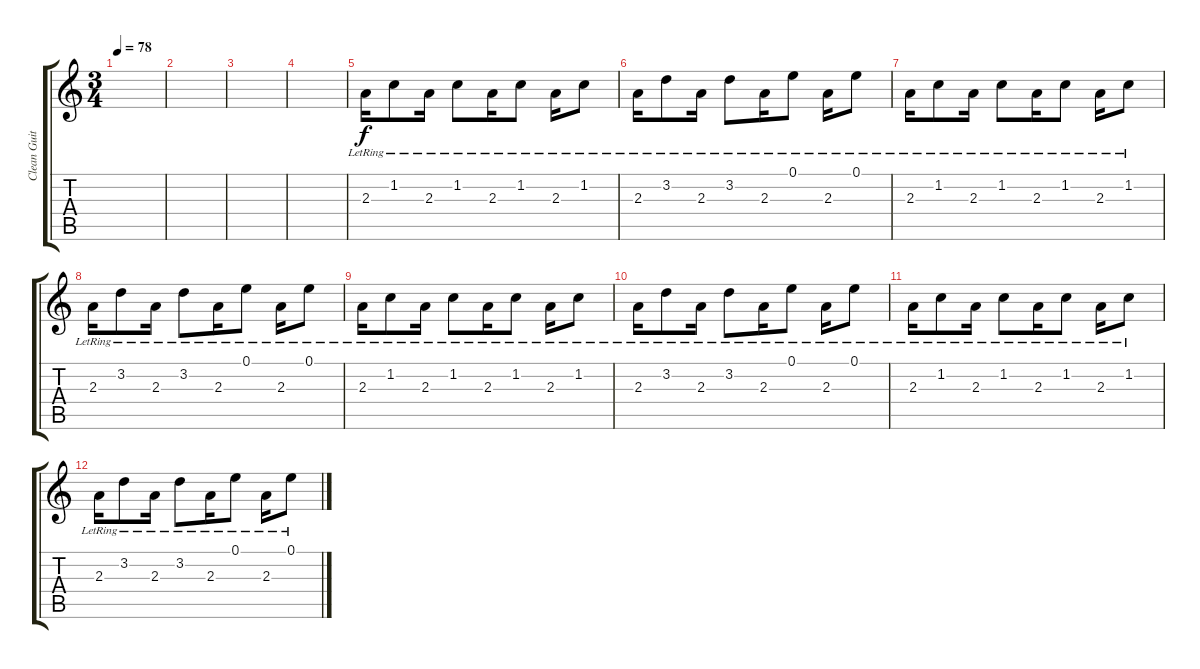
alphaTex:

\track ("Clean Guitar 1" "Clean Guit") {instrument electricguitarjazz}
\staff {score tabs}
\tuning (E4 B3 G3 D3 A2 D2) {hide}
\ts (3 4)
\tempo 78
\clef g2
\ks c
|
|
|
|
2.3{lr}.16 1.2{lr}.8 2.3{lr}.16 1.2{lr}.8 2.3{lr}.16 1.2{lr}.8 2.3{lr}.16 1.2{lr}.8 |
2.3{lr}.16 3.2{lr}.8 2.3{lr}.16 3.2{lr}.8 2.3{lr}.16 0.1{lr}.8 2.3{lr}.16 0.1{lr}.8 |
2.3{lr}.16 1.2{lr}.8 2.3{lr}.16 1.2{lr}.8 2.3{lr}.16 1.2{lr}.8 2.3{lr}.16 1.2{lr}.8 |
2.3{lr}.16 3.2{lr}.8 2.3{lr}.16 3.2{lr}.8 2.3{lr}.16 0.1{lr}.8 2.3{lr}.16 0.1{lr}.8 |
2.3{lr}.16 1.2{lr}.8 2.3{lr}.16 1.2{lr}.8 2.3{lr}.16 1.2{lr}.8 2.3{lr}.16 1.2{lr}.8 |
2.3{lr}.16 3.2{lr}.8 2.3{lr}.16 3.2{lr}.8 2.3{lr}.16 0.1{lr}.8 2.3{lr}.16 0.1{lr}.8 |
2.3{lr}.16 1.2{lr}.8 2.3{lr}.16 1.2{lr}.8 2.3{lr}.16 1.2{lr}.8 2.3{lr}.16 1.2{lr}.8 |
2.3{lr}.16 3.2{lr}.8 2.3{lr}.16 3.2{lr}.8 2.3{lr}.16 0.1{lr}.8 2.3{lr}.16 0.1{lr}.8
